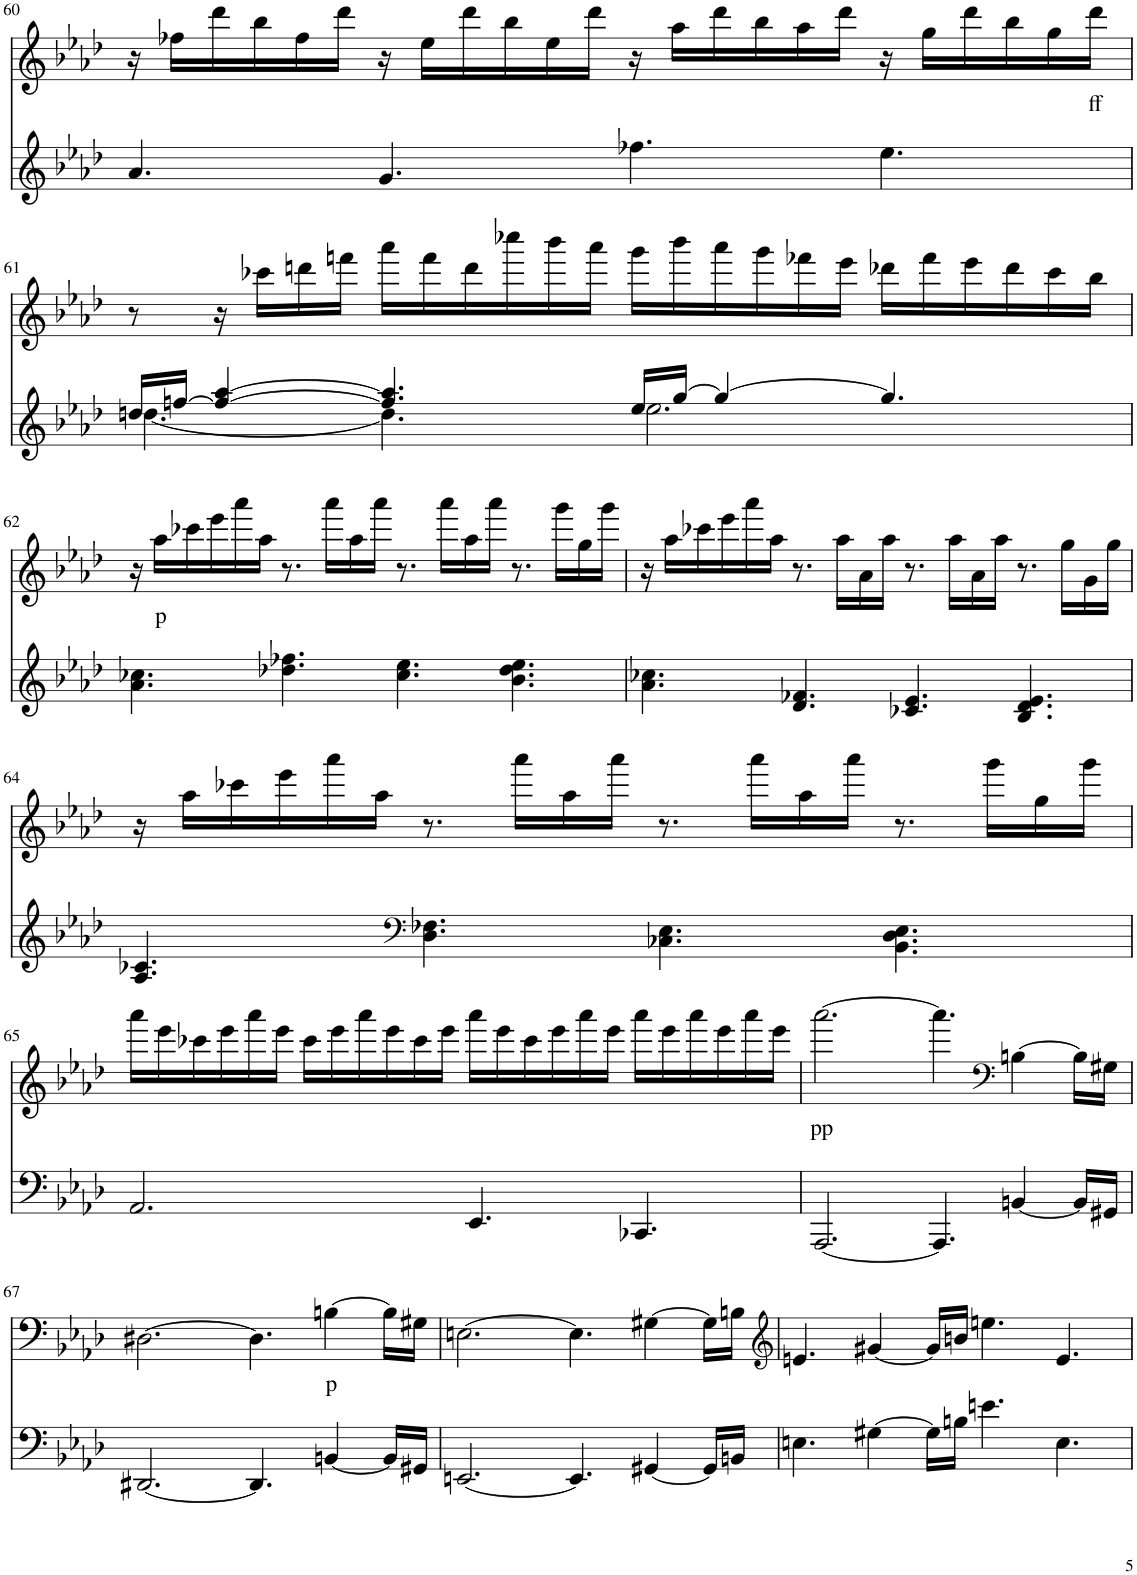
**kern	**kern	**text
*part2	*part1	*part1
*staff2	*staff1	*staff1
*I"piano	*I"piano	*
*I'Pno	*I'Pno	*
!!LO:PB:g=z
*clefG2	*clefG2	*
*k[b-e-a-d-]	*k[b-e-a-d-]	*
*f:	*f:	*
*M12/8	*M12/8	*
=60	=60	=60
4.a-/	16r	.
.	16ff-X\LL	.
.	16ddd-\	.
.	16bb-\	.
.	16ff-\	.
.	16ddd-\JJ	.
4.g/	16r	.
.	16ee-\LL	.
.	16ddd-\	.
.	16bb-\	.
.	16ee-\	.
.	16ddd-\JJ	.
4.ff-X\	16r	.
.	16aa-\LL	.
.	16ddd-\	.
.	16bb-\	.
.	16aa-\	.
.	16ddd-\JJ	.
4.ee-\	16r	.
.	16gg\LL	.
.	16ddd-\	.
.	16bb-\	.
.	16gg\	.
!	!	!LO:LY:b
.	16ddd-\JJ	ff
!!LO:LB:g=z
=61	=61	=61
*^	*	*
16ddn/LL	[4.dd\	8r	.
[16ffn/JJ	.	.	.
4ff/_ [4aa-/	.	16r	.
.	.	16ccc-X\LL	.
.	.	16dddn\	.
.	.	16fffn\JJ	.
4.ff/] 4.aa-/]	4.dd\]	16aaa-\LL	.
.	.	16fff\	.
.	.	16ddd\	.
.	.	16cccc-X\	.
.	.	16bbb-\	.
.	.	16aaa-\JJ	.
16ee-/LL	2.ee-\	16ggg\LL	.
[16gg/JJ	.	16bbb-\	.
4gg/_	.	16aaa-\	.
.	.	16ggg\	.
.	.	16fff-X\	.
.	.	16eee-\JJ	.
4.gg/]	.	16ddd-X\LL	.
.	.	16fff-\	.
.	.	16eee-\	.
.	.	16ddd-\	.
.	.	16ccc-\	.
.	.	16bb-\JJ	.
*v	*v	*	*
!!LO:LB:g=z
=62	=62	=62
4.a-\ 4.cc-X\	16r	.
!	!	!LO:LY:b
.	16aa-\LL	p
.	16ccc-X\	.
.	16eee-\	.
.	16aaa-\	.
.	16aa-\JJ	.
4.dd-X\ 4.ff-X\	8.r	.
.	16aaa-\LL	.
.	16aa-\	.
.	16aaa-\JJ	.
4.cc-\ 4.ee-\	8.r	.
.	16aaa-\LL	.
.	16aa-\	.
.	16aaa-\JJ	.
4.b-\ 4.dd-\ 4.ee-\	8.r	.
.	16ggg\LL	.
.	16gg\	.
.	16ggg\JJ	.
=63	=63	=63
4.a-\ 4.cc-X\	16r	.
.	16aa-\LL	.
.	16ccc-X\	.
.	16eee-\	.
.	16aaa-\	.
.	16aa-\JJ	.
4.d-/ 4.f-X/	8.r	.
.	16aa-\LL	.
.	16a-\	.
.	16aa-\JJ	.
4.c-X/ 4.e-/	8.r	.
.	16aa-\LL	.
.	16a-\	.
.	16aa-\JJ	.
4.B-/ 4.d-/ 4.e-/	8.r	.
.	16gg\LL	.
.	16g\	.
.	16gg\JJ	.
!!LO:LB:g=z
=64	=64	=64
4.A-/ 4.c-X/	16r	.
.	16aa-\LL	.
.	16ccc-X\	.
.	16eee-\	.
.	16aaa-\	.
.	16aa-\JJ	.
*clefF4	*	*
4.D-\ 4.F-X\	8.r	.
.	16aaa-\LL	.
.	16aa-\	.
.	16aaa-\JJ	.
4.C-X\ 4.E-\	8.r	.
.	16aaa-\LL	.
.	16aa-\	.
.	16aaa-\JJ	.
4.BB-\ 4.D-\ 4.E-\	8.r	.
.	16ggg\LL	.
.	16gg\	.
.	16ggg\JJ	.
!!LO:LB:g=z
=65	=65	=65
2.AA-/	16aaa-\LL	.
.	16eee-\	.
.	16ccc-X\	.
.	16eee-\	.
.	16aaa-\	.
.	16eee-\JJ	.
.	16ccc-\LL	.
.	16eee-\	.
.	16aaa-\	.
.	16eee-\	.
.	16ccc-\	.
.	16eee-\JJ	.
4.EE-/	16aaa-\LL	.
.	16eee-\	.
.	16ccc-\	.
.	16eee-\	.
.	16aaa-\	.
.	16eee-\JJ	.
4.CC-X/	16aaa-\LL	.
.	16eee-\	.
.	16aaa-\	.
.	16eee-\	.
.	16aaa-\	.
.	16eee-\JJ	.
=66	=66	=66
!	!	!LO:LY:b
[2.AAA-/	[2.aaa-\	pp
4.AAA-/]	4.aaa-\]	.
*	*clefF4	*
[4BBn/	[4Bn\	.
16BB/LL]	16B\LL]	.
16GG#X/JJ	16G#X\JJ	.
!!LO:LB:g=z
=67	=67	=67
[2.DD#X/	[2.D#X\	.
4.DD#/]	4.D#\]	.
!	!	!LO:LY:b
[4BBn/	[4Bn\	p
16BB/LL]	16B\LL]	.
16GG#X/JJ	16G#X\JJ	.
=68	=68	=68
[2.EEn/	[2.En\	.
4.EE/]	4.E\]	.
[4GG#X/	[4G#X\	.
16GG#/LL]	16G#\LL]	.
16BBn/JJ	16Bn\JJ	.
=69	=69	=69
*	*clefG2	*
4.En\	4.en/	.
[4G#X\	[4g#X/	.
16G#\LL]	16g#/LL]	.
16Bn\JJ	16bn/JJ	.
4.en\	4.een\	.
4.E\	4.e/	.
=	=	=
*-	*-	*-
